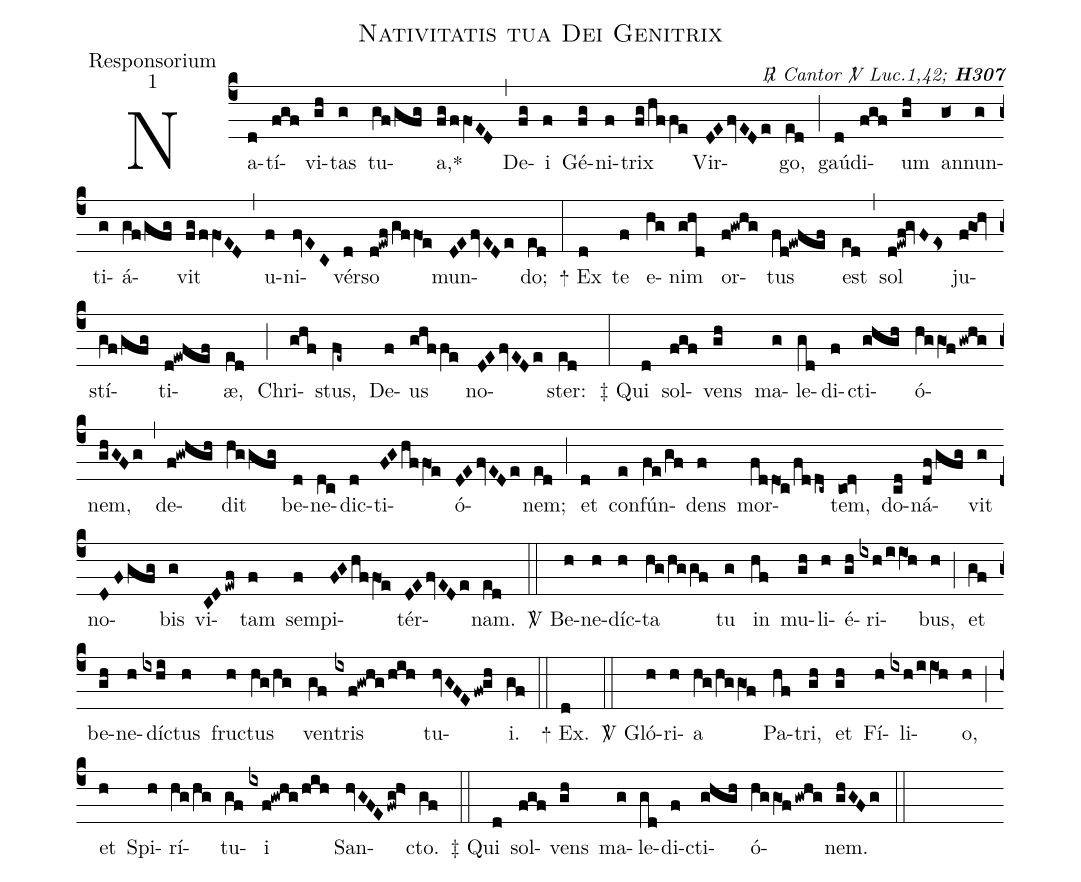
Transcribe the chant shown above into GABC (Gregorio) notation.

name:Nativitatis tua Dei Genitrix;
office-part:Responsorium;
mode:1;
commentary:{\itshape\mdseries \Rbar\  Cantor \Vbar\  Luc.1,42;\/} {\bfseries H307};
%%
(c4) Na(d)tí(fgf)vi(gh)tas(g) tu(gf/gfg)a,<sp>*</sp>(fg/ffO1ED) (,)
De(fg)i(f) Gé(fg)ni(f)trix(fg/hffe) Vir(DEfvEDe)go,(ed) (;)
gaú(d)di(fgf)um(gh) an(g<)nun(g)ti(g)á(gf/gfg)vit(fg/ffO1ED) (,)
u(f)ni(fvEC)vér(d)so(d!ewf/gffO1e) mun(DEfvEDe)do;(ed) (:)
<sp>+</sp> Ex(d) te(f) e(hg)nim(ghd) or(f!gwhg)tus(fd!ewfef) est(ed) (,)
sol(d!ewf!gvFEs) ju(f!go1!hv)stí(gf/gfg)ti(d!ewfef)æ,(ed) (;)
Chri(ghf)stus,(fe~) De(f)us(ghffe) no(DEfvEDe)ster:(ed) (:)
<v>\ddag\ </v> Qui(d) sol(fgf)vens(gh) ma(g)le(gd)di(f)cti(ghgh)ó(hggO1f/gwhg)nem,(ghGFg) (,)
de(f!gwhgh)dit(hggfg) be(d)ne(dc)dic(d)ti(FGhffO1e)ó(DEfvEDe)nem;(ed) (;)
et(d) con(e)fún(fe/gf)dens(f) mor(fddO1c/fddc~)tem,(co0!dv) do(cd)ná(df/gfg)vit(g) no(DFgfg)bis(g) vi(CDewf)tam(f) sem(f)pi(FGhffO1e)tér(DEfvEDe)nam.(ed) (::)
<sp>V/</sp> Be(h)ne(h)díc(h)ta(hg/hggf) tu(g) in(hf) mu(gh)li(h)é(gh)ri(ixh/iiO1h)bus,(h) (;)
et(gf) be(gh)ne(h)díc(ixhi)tus(h) fruc(h)tus(hg/hg) ven(gf)tris(ixf!gwhg/hih) tu(hvGFEfw!gh)i.(gf) (::)
<sp>+</sp> Ex.(d) (::)
<sp>V/</sp> Gló(h)ri(h)a(hg/hggO1f) Pa(hf)tri,(gh) et(gh) Fí(h)li(ixh/iiO1!h)o,(h) (;)
et(h) Spi(h)rí(hg/hg)tu(gf)i(ixf!gwhg/hih) San(hvGFEfwg!h>)cto.(gf) (::)
<v>\ddag\ </v> Qui(d) sol(fgf)vens(gh) ma(g)le(gd)di(f)cti(ghgh)ó(hggO1f/gwhg)nem.(ghGFg) (::)
